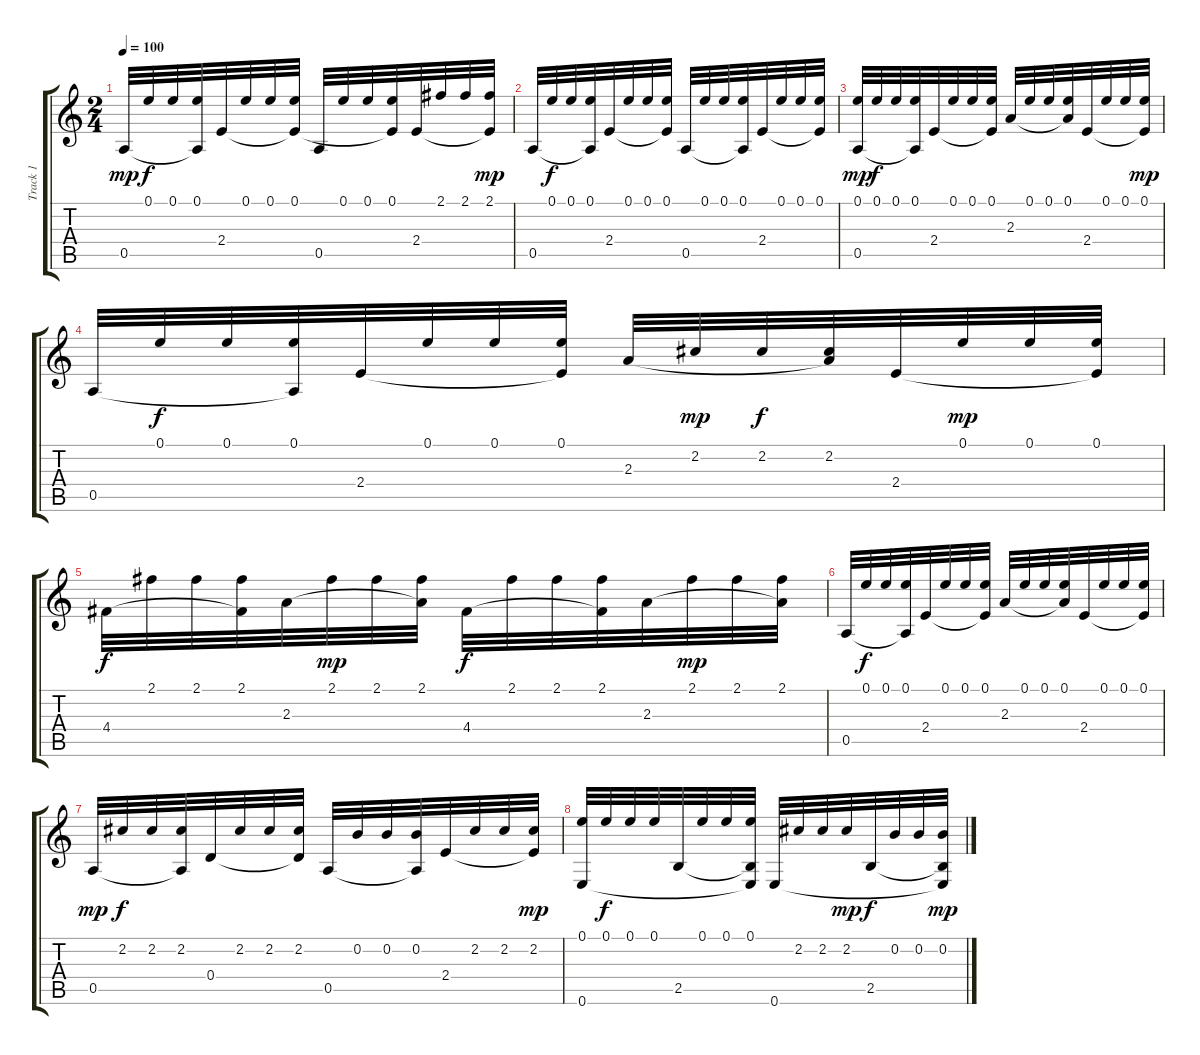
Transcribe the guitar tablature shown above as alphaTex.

\track ("Track 1" "Track 1") {instrument acousticguitarnylon}
\staff {score tabs}
\tuning (E4 B3 G3 D3 A2 E2) {hide}
\ts (2 4)
\tempo 100
\clef g2
\ks c
0.5.32{dy mp} 0.1.32{dy f} 0.1.32 (0.1 0.5{t}).32 2.4.32 0.1.32 0.1.32 (0.1 2.4{t}).32 0.5.32 0.1.32 0.1.32 (0.1 2.4{t}).32 2.4.32 2.1.32 2.1.32 (2.1 2.4{t}).32{dy mp} |
0.5.32 0.1.32{dy f} 0.1.32 (0.1 0.5{t}).32 2.4.32 0.1.32 0.1.32 (0.1 2.4{t}).32 0.5.32 0.1.32 0.1.32 (0.1 0.5{t}).32 2.4.32 0.1.32 0.1.32 (0.1 2.4{t}).32 |
(0.1 0.5).32{dy mp} 0.1.32{dy f} 0.1.32 (0.1 0.5{t}).32 2.4.32 0.1.32 0.1.32 (0.1 2.4{t}).32 2.3.32 0.1.32 0.1.32 (0.1 2.3{t}).32 2.4.32 0.1.32 0.1.32 (0.1 2.4{t}).32{dy mp} |
0.5.32 0.1.32{dy f} 0.1.32 (0.1 0.5{t}).32 2.4.32 0.1.32 0.1.32 (0.1 2.4{t}).32 2.3.32 2.2.32{dy mp} 2.2.32{dy f} (2.2 2.3{t}).32 2.4.32 0.1.32{dy mp} 0.1.32 (0.1 2.4{t}).32 |
4.4.32{dy f} 2.1.32 2.1.32 (2.1 4.4{t}).32 2.3.32 2.1.32{dy mp} 2.1.32 (2.1 2.3{t}).32 4.4.32{dy f} 2.1.32 2.1.32 (2.1 4.4{t}).32 2.3.32 2.1.32{dy mp} 2.1.32 (2.1 2.3{t}).32 |
0.5.32 0.1.32{dy f} 0.1.32 (0.1 0.5{t}).32 2.4.32 0.1.32 0.1.32 (0.1 2.4{t}).32 2.3.32 0.1.32 0.1.32 (0.1 2.3{t}).32 2.4.32 0.1.32 0.1.32 (0.1 2.4{t}).32 |
0.5.32{dy mp} 2.2.32{dy f} 2.2.32 (2.2 0.5{t}).32 0.4.32 2.2.32 2.2.32 (2.2 0.4{t}).32 0.5.32 0.2.32 0.2.32 (0.2 0.5{t}).32 2.4.32 2.2.32 2.2.32 (2.2 2.4{t}).32{dy mp} |
(0.1 0.6).32 0.1.32{dy f} 0.1.32 0.1.32 2.5.32 0.1.32 0.1.32 (0.1 2.5{t} 0.6{t}).32 0.6.32 2.2.32 2.2.32 2.2.32{dy mp} 2.5.32{dy f} 0.2.32 0.2.32 (0.2 2.5{t} 0.6{t}).32{dy mp}
